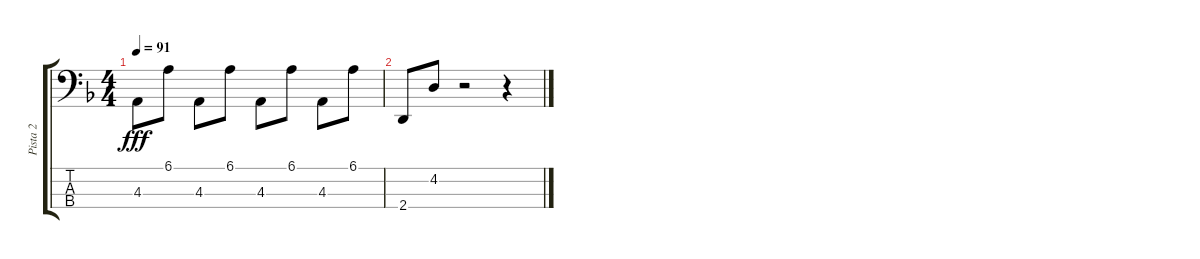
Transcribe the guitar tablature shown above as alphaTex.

\track ("Pista 2" "Pista 2") {instrument electricbassfinger}
\staff {score tabs}
\tuning (Eb2 Bb1 F1 C1) {hide}
\ts (4 4)
\tempo 91
\clef f4
\ks f
4.3.8{dy fff volume 3} 6.1.8{volume 3} 4.3.8{volume 2} 6.1.8{volume 2} 4.3.8{volume 2} 6.1.8{volume 2} 4.3.8{volume 1} 6.1.8{volume 1} |
2.4.8{volume 0} 4.2.8{volume 0} r.2 r.4
